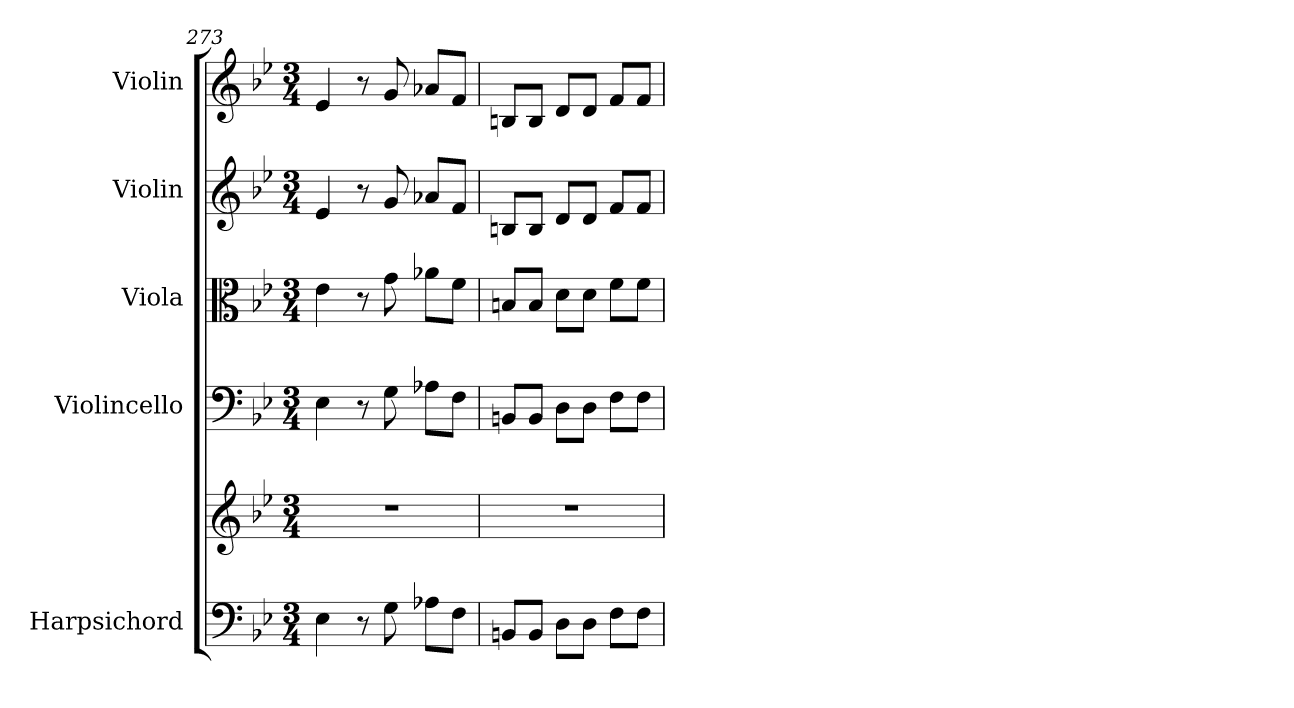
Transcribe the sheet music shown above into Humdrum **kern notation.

**kern	**kern	**kern	**kern	**kern	**kern
*part5	*part5	*part4	*part3	*part2	*part1
*staff6	*staff5	*staff4	*staff3	*staff2	*staff1
*I"Harpsichord	*	*I"Violincello	*I"Viola	*I"Violin	*I"Violin
*I'Hpschd	*	*I'Vc	*I'Vla	*I'Vln	*I'Vln
*clefF4	*clefG2	*clefF4	*clefC3	*clefG2	*clefG2
*k[b-e-]	*k[b-e-]	*k[b-e-]	*k[b-e-]	*k[b-e-]	*k[b-e-]
*M3/4	*M3/4	*M3/4	*M3/4	*M3/4	*M3/4
=273	=273	=273	=273	=273	=273
4E-\	2.r	4E-\	4e-\	4e-/	4e-/
8r	.	8r	8r	8r	8r
8G\	.	8G\	8g\	8g/	8g/
8A-X\L	.	8A-X\L	8a-X\L	8a-X/L	8a-X/L
8F\J	.	8F\J	8f\J	8f/J	8f/J
=274	=274	=274	=274	=274	=274
8BBn/L	2.r	8BBn/L	8Bn/L	8Bn/L	8Bn/L
8BB/J	.	8BB/J	8B/J	8B/J	8B/J
8D\L	.	8D\L	8d\L	8d/L	8d/L
8D\J	.	8D\J	8d\J	8d/J	8d/J
8F\L	.	8F\L	8f\L	8f/L	8f/L
8F\J	.	8F\J	8f\J	8f/J	8f/J
=	=	=	=	=	=
*-	*-	*-	*-	*-	*-
